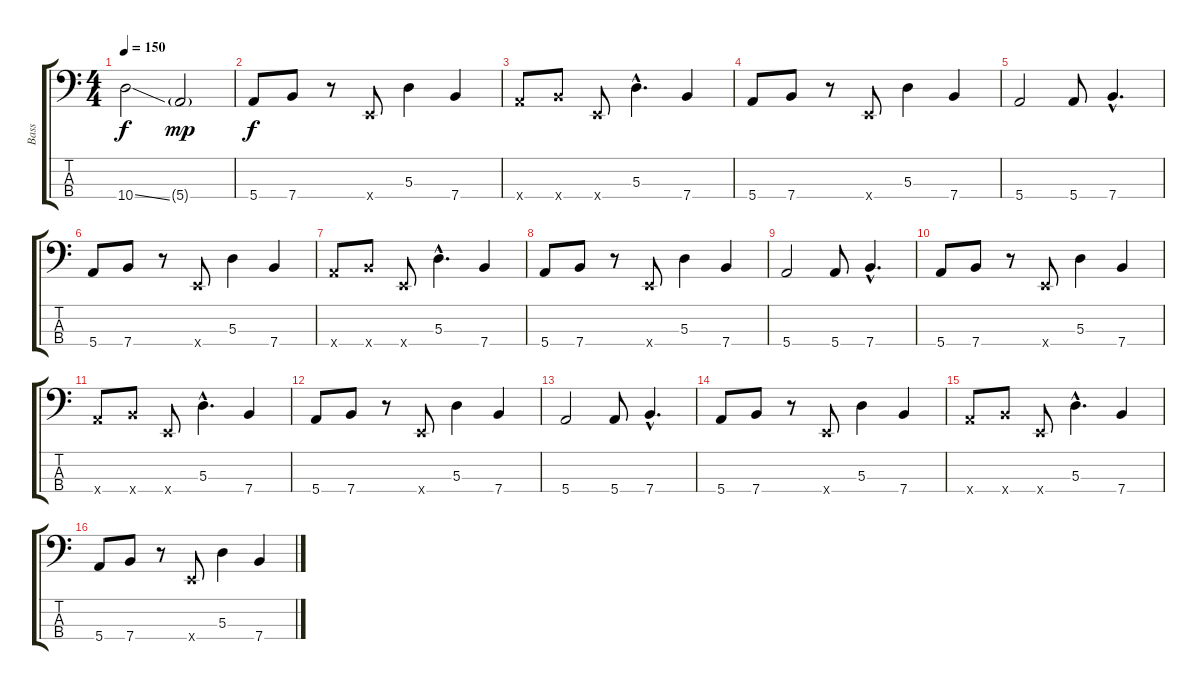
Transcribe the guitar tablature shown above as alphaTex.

\track ("Bass" "Bass") {instrument electricbassfinger}
\staff {score tabs}
\tuning (G2 D2 A1 E1) {hide}
\ts (4 4)
\tempo 150
\clef f4
\ks c
10.4{ss}.2{dy f} 5.4{g}.2{dy mp} |
5.4.8{dy f} 7.4.8 r.8 0.4{x}.8 5.3.4 7.4.4 |
5.4{x}.8 7.4{x}.8 0.4{x}.8 5.3{hac}.4{d} 7.4.4 |
5.4.8 7.4.8 r.8 0.4{x}.8 5.3.4 7.4.4 |
5.4.2 5.4.8 7.4{hac}.4{d} |
5.4.8 7.4.8 r.8 0.4{x}.8 5.3.4 7.4.4 |
5.4{x}.8 7.4{x}.8 0.4{x}.8 5.3{hac}.4{d} 7.4.4 |
5.4.8 7.4.8 r.8 0.4{x}.8 5.3.4 7.4.4 |
5.4.2 5.4.8 7.4{hac}.4{d} |
5.4.8 7.4.8 r.8 0.4{x}.8 5.3.4 7.4.4 |
5.4{x}.8 7.4{x}.8 0.4{x}.8 5.3{hac}.4{d} 7.4.4 |
5.4.8 7.4.8 r.8 0.4{x}.8 5.3.4 7.4.4 |
5.4.2 5.4.8 7.4{hac}.4{d} |
5.4.8 7.4.8 r.8 0.4{x}.8 5.3.4 7.4.4 |
5.4{x}.8 7.4{x}.8 0.4{x}.8 5.3{hac}.4{d} 7.4.4 |
5.4.8 7.4.8 r.8 0.4{x}.8 5.3.4 7.4.4
